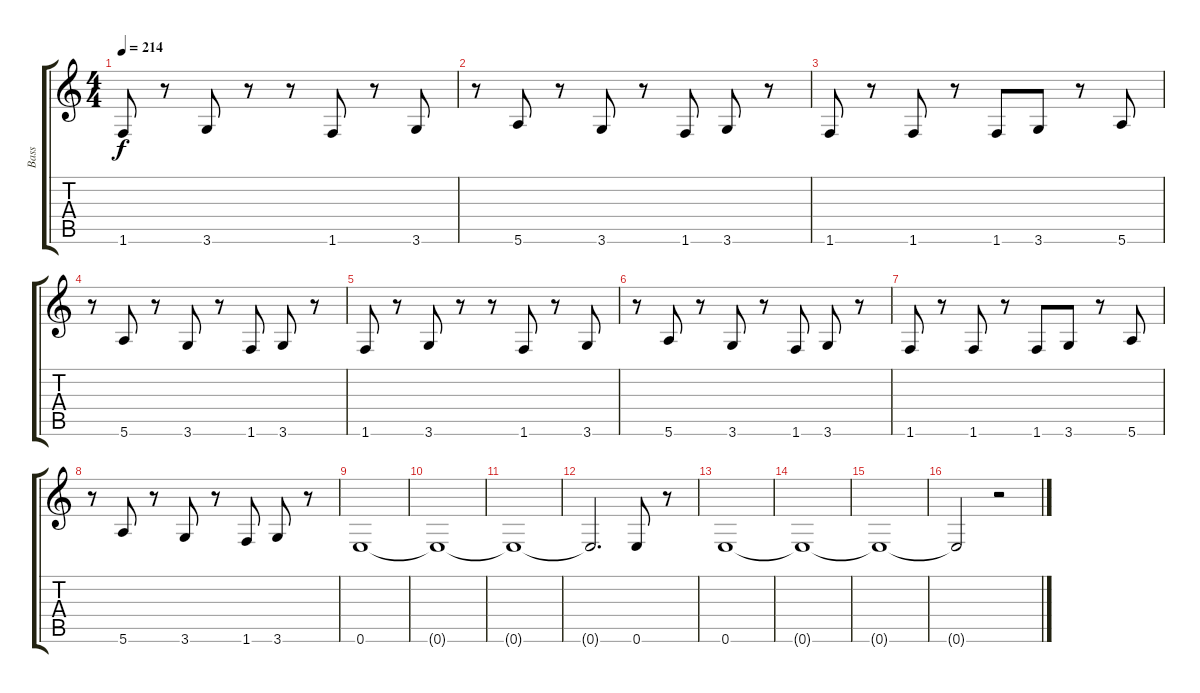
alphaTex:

\track ("Bass" "Bass") {instrument electricbasspick}
\staff {score tabs}
\tuning (E4 B3 G3 D3 A2 E2) {hide}
\ts (4 4)
\tempo 214
\clef g2
\ks c
1.6.8{dy f} r.8 3.6.8 r.8 r.8 1.6.8 r.8 3.6.8 |
r.8 5.6.8 r.8 3.6.8 r.8 1.6.8 3.6.8 r.8 |
1.6.8 r.8 1.6.8 r.8 1.6.8 3.6.8 r.8 5.6.8 |
r.8 5.6.8 r.8 3.6.8 r.8 1.6.8 3.6.8 r.8 |
1.6.8 r.8 3.6.8 r.8 r.8 1.6.8 r.8 3.6.8 |
r.8 5.6.8 r.8 3.6.8 r.8 1.6.8 3.6.8 r.8 |
1.6.8 r.8 1.6.8 r.8 1.6.8 3.6.8 r.8 5.6.8 |
r.8 5.6.8 r.8 3.6.8 r.8 1.6.8 3.6.8 r.8 |
0.6.1 |
0.6{t}.1 |
0.6{t}.1 |
0.6{t}.2{d} 0.6.8 r.8 |
0.6.1 |
0.6{t}.1 |
0.6{t}.1 |
0.6{t}.2 r.2
